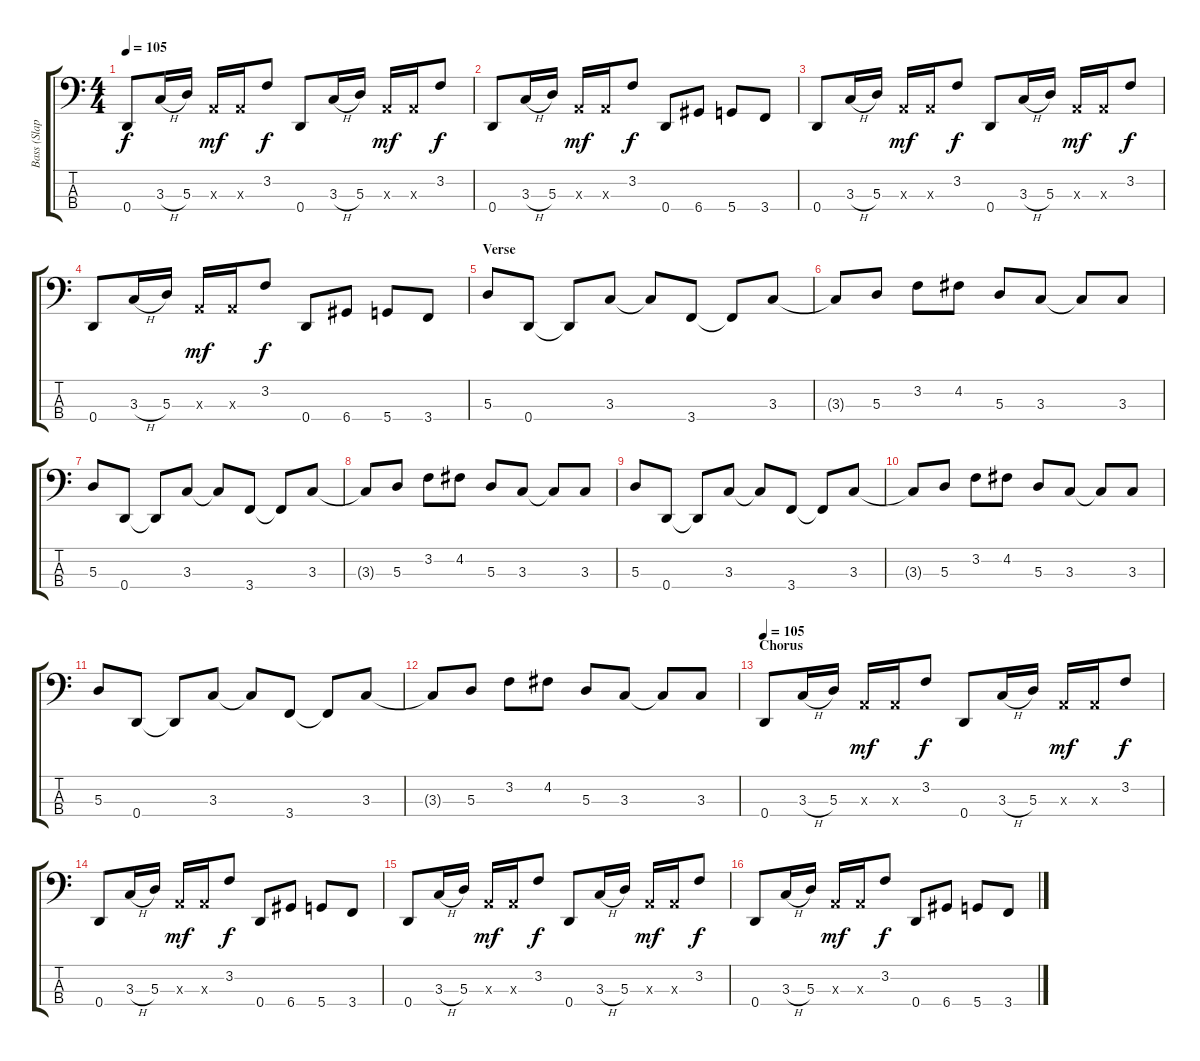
\track ("Bass (Slap/Fingered)" "Bass (Slap") {instrument slapbass1}
\staff {score tabs}
\tuning (G2 D2 A1 D1) {hide}
\ts (4 4)
\tempo 105
\clef f4
\ks c
0.4.8{dy f} 3.3{h}.16 5.3.16 0.3{x}.16{dy mf} 0.3{x}.16 3.2.8{dy f} 0.4.8 3.3{h}.16 5.3.16 0.3{x}.16{dy mf} 0.3{x}.16 3.2.8{dy f} |
0.4.8 3.3{h}.16 5.3.16 0.3{x}.16{dy mf} 0.3{x}.16 3.2.8{dy f} 0.4.8 6.4.8 5.4.8 3.4.8 |
0.4.8 3.3{h}.16 5.3.16 0.3{x}.16{dy mf} 0.3{x}.16 3.2.8{dy f} 0.4.8 3.3{h}.16 5.3.16 0.3{x}.16{dy mf} 0.3{x}.16 3.2.8{dy f} |
0.4.8 3.3{h}.16 5.3.16 0.3{x}.16{dy mf} 0.3{x}.16 3.2.8{dy f} 0.4.8 6.4.8 5.4.8 3.4.8 |
\section ("" "Verse")
5.3.8{instrument electricbassfinger} 0.4.8 0.4{t}.8 3.3.8 3.3{t}.8 3.4.8 3.4{t}.8 3.3.8 |
3.3{t}.8 5.3.8 3.2.8 4.2.8 5.3.8 3.3.8 3.3{t}.8 3.3.8 |
5.3.8{instrument electricbassfinger} 0.4.8 0.4{t}.8 3.3.8 3.3{t}.8 3.4.8 3.4{t}.8 3.3.8 |
3.3{t}.8 5.3.8 3.2.8 4.2.8 5.3.8 3.3.8 3.3{t}.8 3.3.8 |
5.3.8{instrument electricbassfinger} 0.4.8 0.4{t}.8 3.3.8 3.3{t}.8 3.4.8 3.4{t}.8 3.3.8 |
3.3{t}.8 5.3.8 3.2.8 4.2.8 5.3.8 3.3.8 3.3{t}.8 3.3.8 |
5.3.8{instrument electricbassfinger} 0.4.8 0.4{t}.8 3.3.8 3.3{t}.8 3.4.8 3.4{t}.8 3.3.8 |
3.3{t}.8 5.3.8 3.2.8 4.2.8 5.3.8 3.3.8 3.3{t}.8 3.3.8 |
\section ("" "Chorus")
\tempo 105
0.4.8{instrument slapbass1} 3.3{h}.16 5.3.16 0.3{x}.16{dy mf} 0.3{x}.16 3.2.8{dy f} 0.4.8 3.3{h}.16 5.3.16 0.3{x}.16{dy mf} 0.3{x}.16 3.2.8{dy f} |
0.4.8 3.3{h}.16 5.3.16 0.3{x}.16{dy mf} 0.3{x}.16 3.2.8{dy f} 0.4.8 6.4.8 5.4.8 3.4.8 |
0.4.8 3.3{h}.16 5.3.16 0.3{x}.16{dy mf} 0.3{x}.16 3.2.8{dy f} 0.4.8 3.3{h}.16 5.3.16 0.3{x}.16{dy mf} 0.3{x}.16 3.2.8{dy f} |
0.4.8 3.3{h}.16 5.3.16 0.3{x}.16{dy mf} 0.3{x}.16 3.2.8{dy f} 0.4.8 6.4.8 5.4.8 3.4.8
